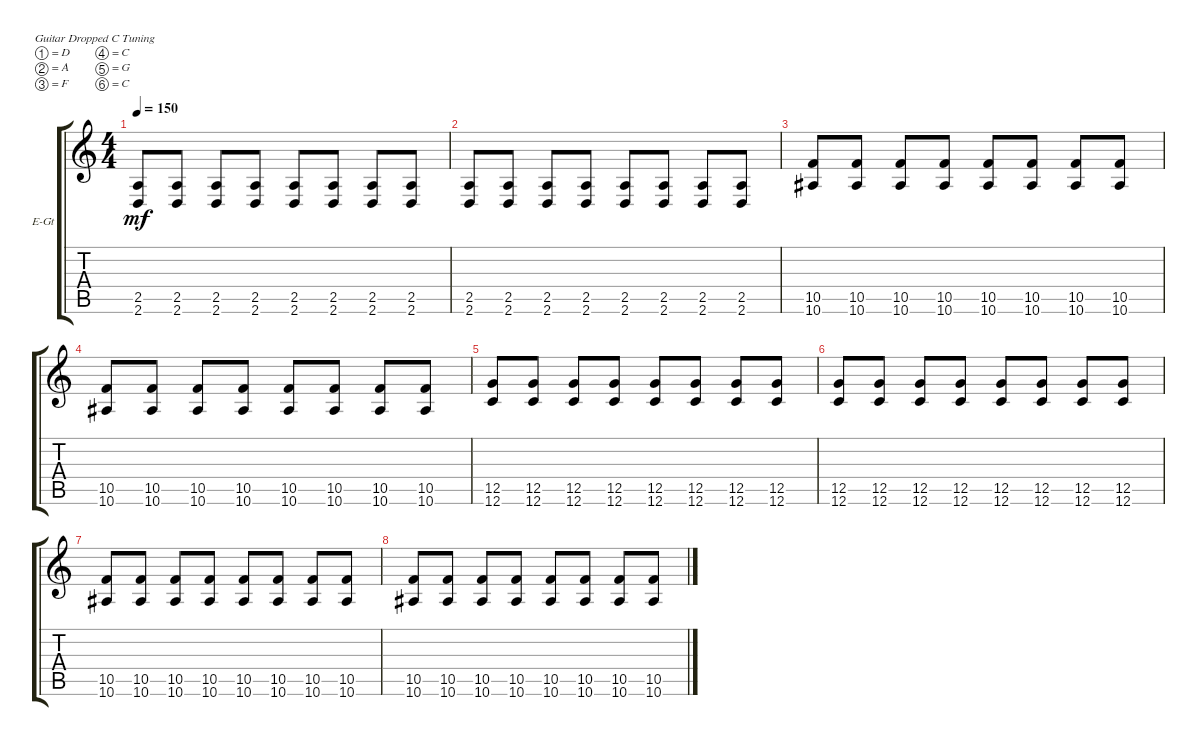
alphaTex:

\bracketExtendMode groupsimilarinstruments
\firstSystemTrackNameOrientation horizontal
\otherSystemsTrackNameOrientation horizontal
\track ("Electric Guitar 2" "E-Gt") {instrument distortionguitar}
\staff {score tabs}
\tuning (D4 A3 F3 C3 G2 C2)
\ts (4 4)
\tempo 150
\clef g2
\ks c
(2.6 2.5).8{dy mf} (2.6 2.5).8 (2.6 2.5).8 (2.6 2.5).8 (2.6 2.5).8 (2.6 2.5).8 (2.6 2.5).8 (2.6 2.5).8 |
(2.6 2.5).8 (2.6 2.5).8 (2.6 2.5).8 (2.6 2.5).8 (2.6 2.5).8 (2.6 2.5).8 (2.6 2.5).8 (2.6 2.5).8 |
(10.6 10.5).8 (10.6 10.5).8 (10.5 10.6).8 (10.6 10.5).8 (10.5 10.6).8 (10.6 10.5).8 (10.5 10.6).8 (10.6 10.5).8 |
(10.6 10.5).8 (10.6 10.5).8 (10.5 10.6).8 (10.6 10.5).8 (10.5 10.6).8 (10.6 10.5).8 (10.5 10.6).8 (10.6 10.5).8 |
(12.6 12.5).8 (12.6 12.5).8 (12.5 12.6).8 (12.6 12.5).8 (12.5 12.6).8 (12.6 12.5).8 (12.5 12.6).8 (12.6 12.5).8 |
(12.6 12.5).8 (12.6 12.5).8 (12.5 12.6).8 (12.6 12.5).8 (12.5 12.6).8 (12.6 12.5).8 (12.5 12.6).8 (12.6 12.5).8 |
(10.6 10.5).8 (10.6 10.5).8 (10.5 10.6).8 (10.6 10.5).8 (10.5 10.6).8 (10.6 10.5).8 (10.5 10.6).8 (10.6 10.5).8 |
(10.6 10.5).8 (10.6 10.5).8 (10.5 10.6).8 (10.6 10.5).8 (10.5 10.6).8 (10.6 10.5).8 (10.5 10.6).8 (10.6 10.5).8
